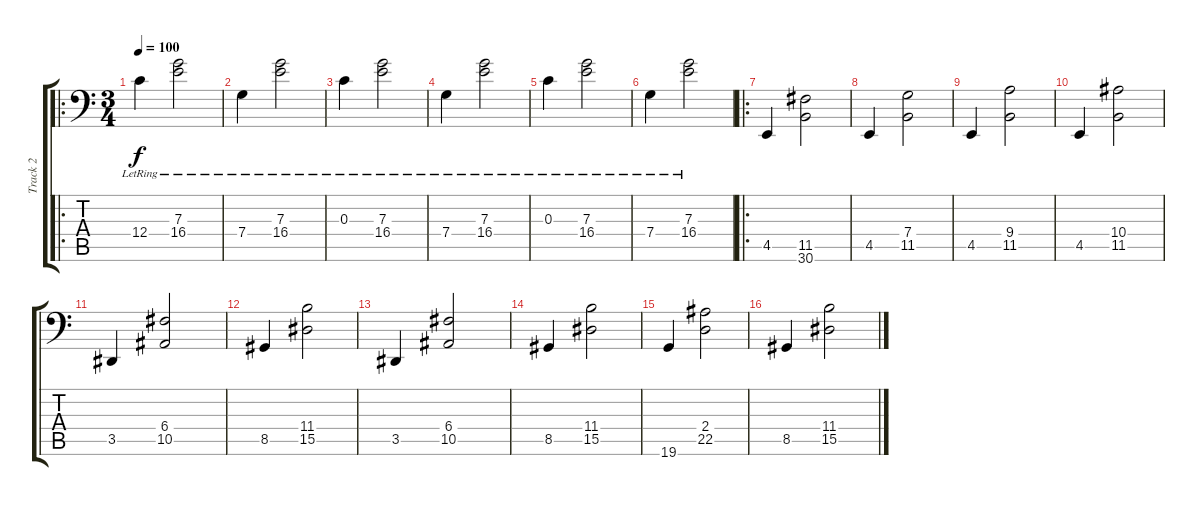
\track ("Track 2" "Track 2") {instrument acousticgrandpiano}
\staff {score tabs}
\tuning (C6 C5 C4 C3 C2 C1) {hide}
\ro
\ts (3 4)
\tempo 100
\clef f4
\ks c
12.4{lr}.4{dy f instrument acousticgrandpiano} (7.3{lr} 16.4{lr}).2 |
7.4{lr}.4 (7.3{lr} 16.4{lr}).2 |
0.3{lr}.4 (7.3{lr} 16.4{lr}).2 |
7.4{lr}.4 (7.3{lr} 16.4{lr}).2 |
0.3{lr}.4 (7.3{lr} 16.4{lr}).2 |
7.4{lr}.4 (7.3{lr} 16.4{lr}).2 |
\ro
4.5.4 (11.5 30.6).2 |
4.5.4 (7.4 11.5).2 |
4.5.4 (9.4 11.5).2 |
4.5.4 (10.4 11.5).2 |
3.5.4 (6.4 10.5).2 |
8.5.4 (11.4 15.5).2 |
3.5.4 (6.4 10.5).2 |
8.5.4 (11.4 15.5).2 |
19.6.4 (2.4 22.5).2 |
8.5.4 (11.4 15.5).2
